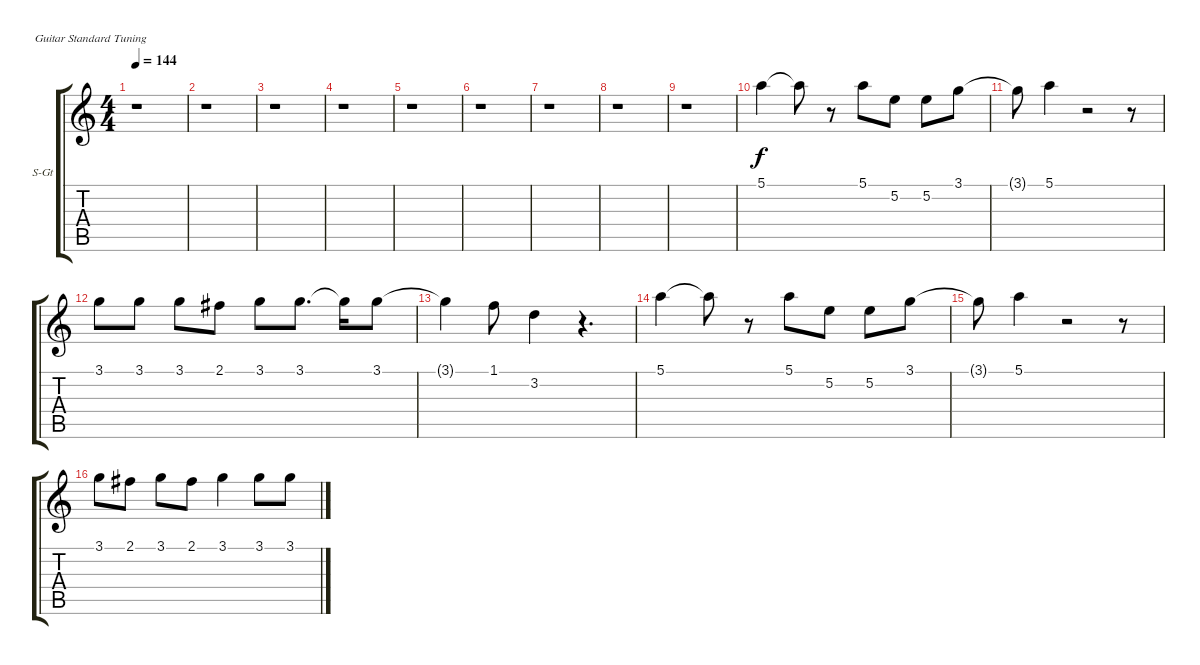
\bracketExtendMode groupsimilarinstruments
\firstSystemTrackNameOrientation horizontal
\otherSystemsTrackNameOrientation horizontal
\track ("Ozzy" "S-Gt") {instrument synthvoice}
\staff {score tabs}
\tuning (E4 B3 G3 D3 A2 E2)
\displaytranspose 12
\ts (4 4)
\beaming (8 2 2 2 2)
\tempo 144
\clef g2
\ks c
r.1{dy f instrument synthvoice} |
r.1 |
r.1 |
r.1 |
r.1 |
r.1 |
r.1 |
r.1 |
r.1 |
5.1.4 5.1{t}.8 r.8 5.1.8 5.2.8 5.2.8 3.1.8 |
3.1{t}.8 5.1.4 r.2 r.8 |
3.1.8 3.1.8 3.1.8 2.1.8 3.1.8 3.1.8{d} 3.1{t}.16 3.1.8 |
3.1{t}.4 1.1.8 3.2.4 r.4{d} |
5.1.4 5.1{t}.8 r.8 5.1.8 5.2.8 5.2.8 3.1.8 |
3.1{t}.8 5.1.4 r.2 r.8 |
3.1.8 2.1.8 3.1.8 2.1.8 3.1.4 3.1.8 3.1.8
